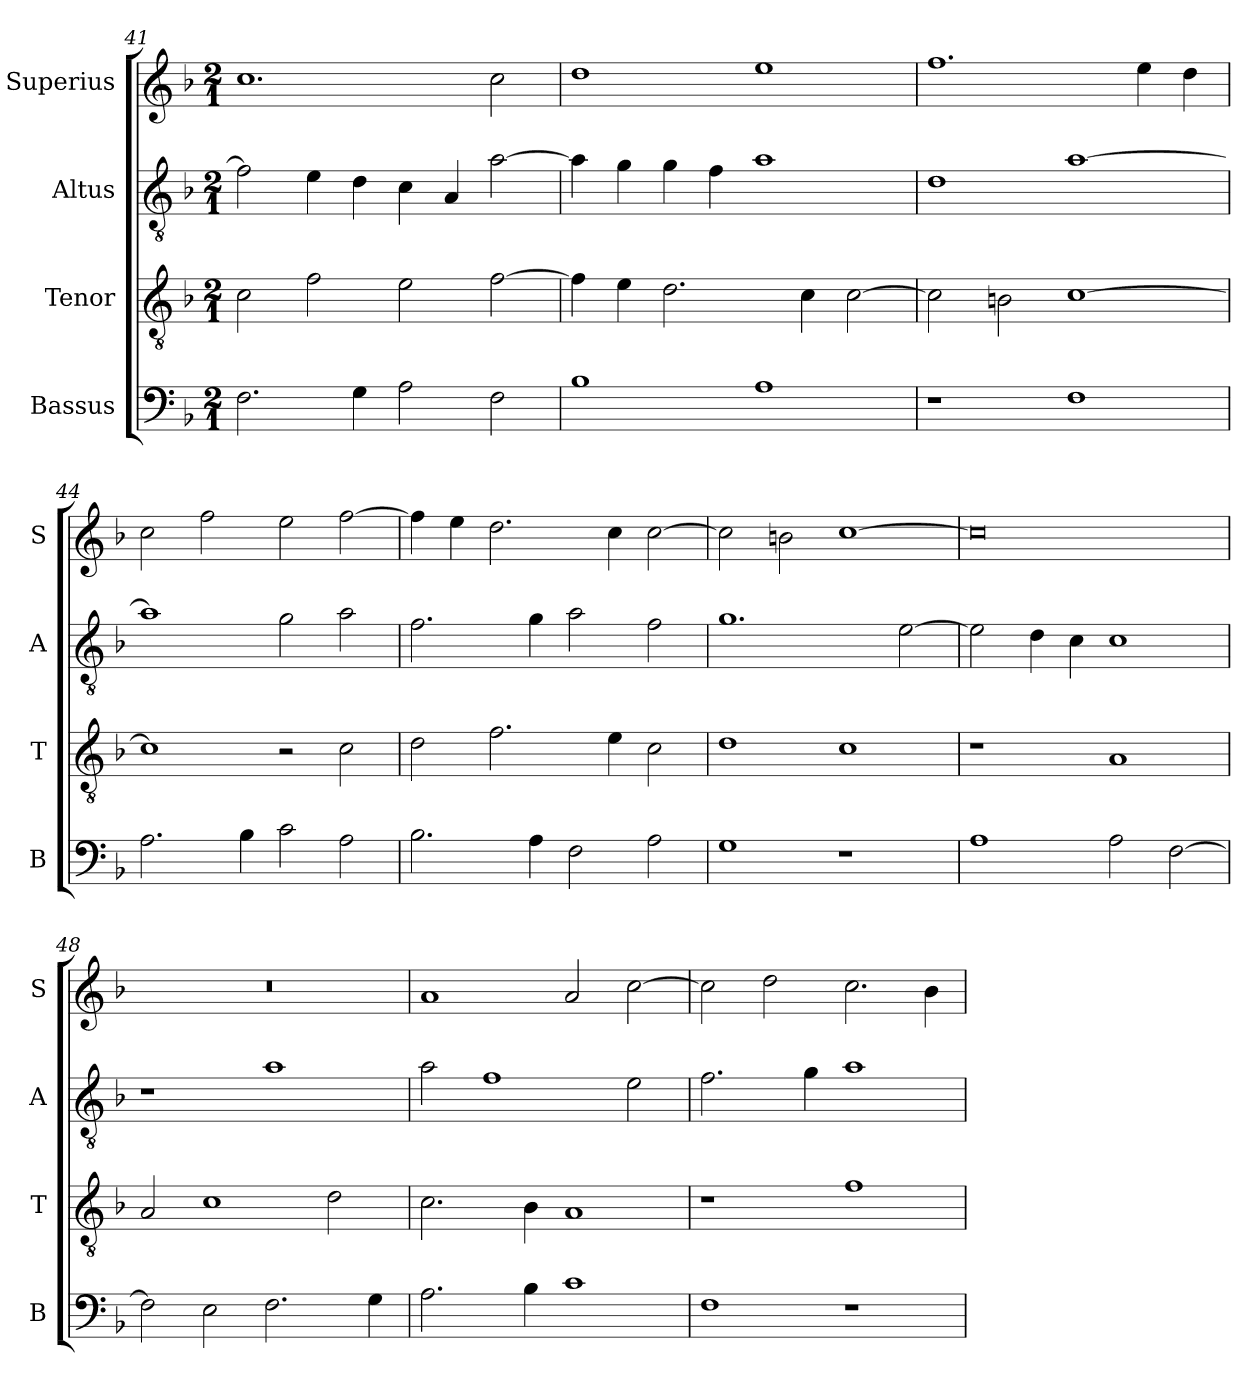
**kern	**kern	**kern	**kern
*part4	*part3	*part2	*part1
*staff4	*staff3	*staff2	*staff1
*I"Bassus	*I"Tenor	*I"Altus	*I"Superius
*I'B	*I'T	*I'A	*I'S
*clefF4	*clefGv2	*clefGv2	*clefG2
*k[b-]	*k[b-]	*k[b-]	*k[b-]
*F:	*F:	*F:	*F:
*M2/1	*M2/1	*M2/1	*M2/1
=41	=41	=41	=41
2.F	2c	2f]	1.cc
.	2f	4e	.
4G	.	4d	.
2A	2e	4c	.
.	.	4A	.
2F	[2f	[2a	2cc
=42	=42	=42	=42
1B-	4f]	4a]	1dd
.	4e	4g	.
.	2.d	4g	.
.	.	4f	.
1A	.	1a	1ee
.	4c	.	.
.	[2c	.	.
=43	=43	=43	=43
1r	2c]	1d	1.ff
.	2Bn	.	.
1F	[1c	[1a	.
.	.	.	4ee
.	.	.	4dd
=44	=44	=44	=44
2.A	1c]	1a]	2cc
.	.	.	2ff
4B-	.	.	.
2c	2r	2g	2ee
2A	2c	2a	[2ff
=45	=45	=45	=45
2.B-	2d	2.f	4ff]
.	.	.	4ee
.	2.f	.	2.dd
4A	.	4g	.
2F	.	2a	.
.	4e	.	4cc
2A	2c	2f	[2cc
=46	=46	=46	=46
1G	1d	1.g	2cc]
.	.	.	2bn
1r	1c	.	[1cc
.	.	[2e	.
=47	=47	=47	=47
1A	1r	2e]	0cc]
.	.	4d	.
.	.	4c	.
2A	1A	1c	.
[2F	.	.	.
=48	=48	=48	=48
2F]	2A	1r	0r
2E	1c	.	.
2.F	.	1a	.
.	2d	.	.
4G	.	.	.
=49	=49	=49	=49
2.A	2.c	2a	1a
.	.	1f	.
4B-	4B-	.	.
1c	1A	.	2a
.	.	2e	[2cc
=50	=50	=50	=50
1F	1r	2.f	2cc]
.	.	.	2dd
.	.	4g	.
1r	1f	1a	2.cc
.	.	.	4b-
=	=	=	=
*-	*-	*-	*-
